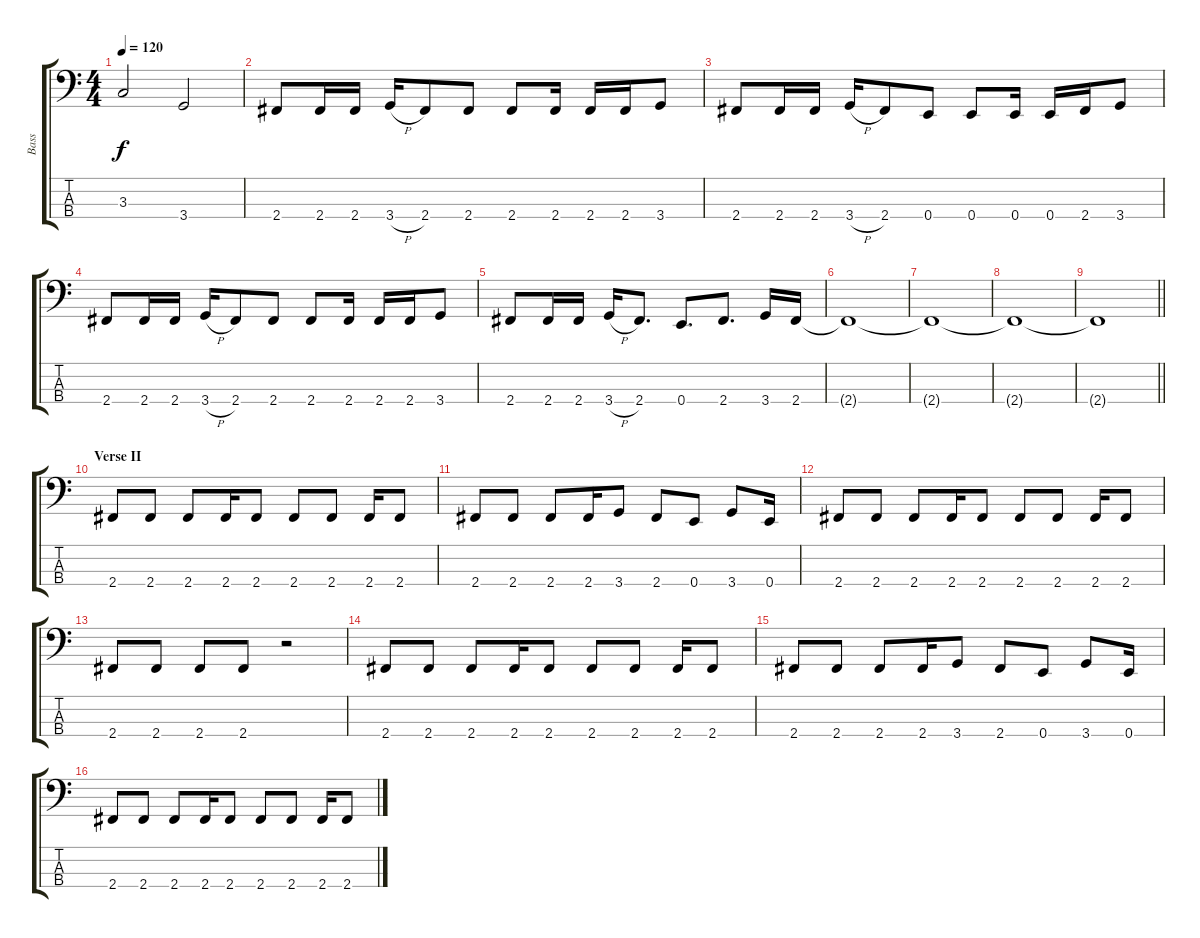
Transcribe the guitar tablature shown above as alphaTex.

\track ("Bass" "Bass") {instrument electricbassfinger}
\staff {score tabs}
\tuning (G2 D2 A1 E1) {hide}
\ts (4 4)
\tempo 120
\clef f4
\ks c
3.3.2{dy f} 3.4.2 |
2.4.8 2.4.16 2.4.16 3.4{h}.16 2.4.8 2.4.8 2.4.8 2.4.16 2.4.16 2.4.16 3.4.8 |
2.4.8 2.4.16 2.4.16 3.4{h}.16 2.4.8 0.4.8 0.4.8 0.4.16 0.4.16 2.4.16 3.4.8 |
2.4.8 2.4.16 2.4.16 3.4{h}.16 2.4.8 2.4.8 2.4.8 2.4.16 2.4.16 2.4.16 3.4.8 |
2.4.8 2.4.16 2.4.16 3.4{h}.16 2.4.8{d} 0.4.8{d} 2.4.8{d} 3.4.16 2.4.16 |
2.4{t}.1 |
2.4{t}.1 |
2.4{t}.1 |
\barLineRight lightlight
2.4{t}.1 |
\section ("" "Verse II")
2.4.8 2.4.8 2.4.8 2.4.16 2.4.8 2.4.8 2.4.8 2.4.16 2.4.8 |
2.4.8 2.4.8 2.4.8 2.4.16 3.4.8 2.4.8 0.4.8 3.4.8 0.4.16 |
2.4.8 2.4.8 2.4.8 2.4.16 2.4.8 2.4.8 2.4.8 2.4.16 2.4.8 |
2.4.8 2.4.8 2.4.8 2.4.8 r.2 |
2.4.8 2.4.8 2.4.8 2.4.16 2.4.8 2.4.8 2.4.8 2.4.16 2.4.8 |
2.4.8 2.4.8 2.4.8 2.4.16 3.4.8 2.4.8 0.4.8 3.4.8 0.4.16 |
2.4.8 2.4.8 2.4.8 2.4.16 2.4.8 2.4.8 2.4.8 2.4.16 2.4.8
